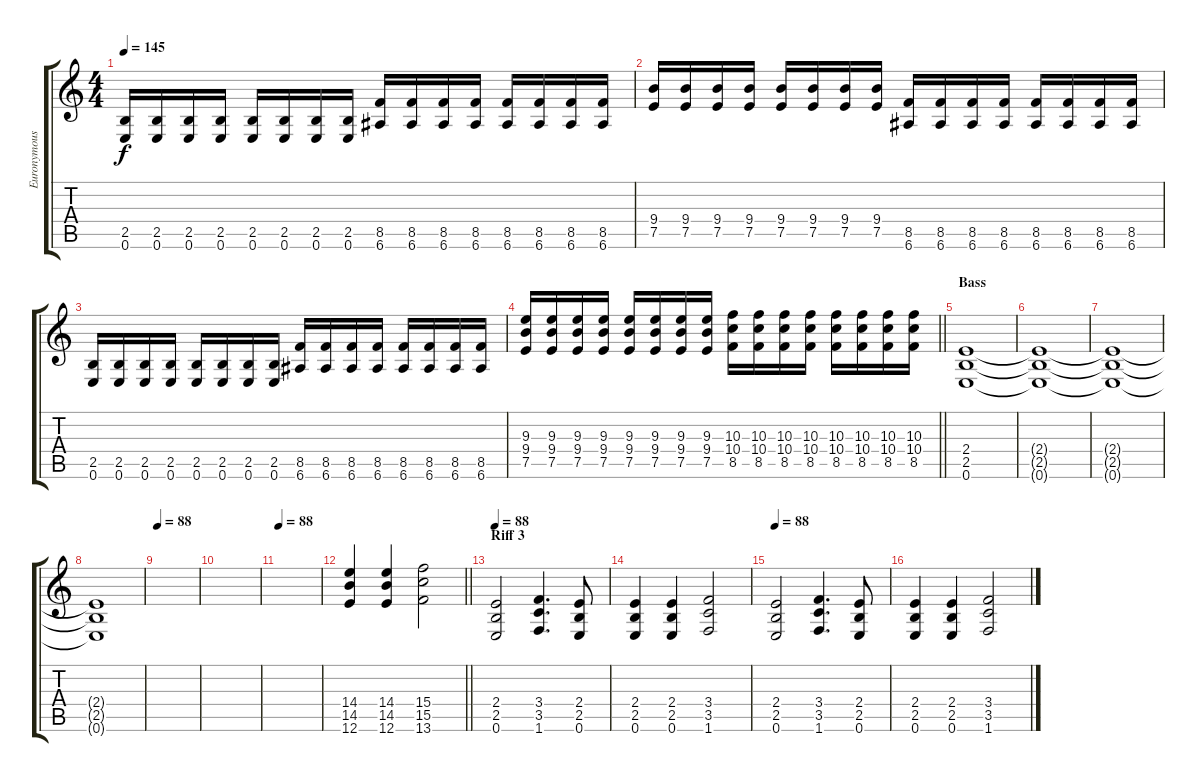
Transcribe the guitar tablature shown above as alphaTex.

\track ("Euronymous" "Euronymous") {instrument distortionguitar}
\staff {score tabs}
\tuning (E4 B3 G3 D3 A2 E2) {hide}
\ts (4 4)
\tempo 145
\clef g2
\ks c
(2.5 0.6).16{dy f} (2.5 0.6).16 (2.5 0.6).16 (2.5 0.6).16 (2.5 0.6).16 (2.5 0.6).16 (2.5 0.6).16 (2.5 0.6).16 (8.5 6.6).16 (8.5 6.6).16 (8.5 6.6).16 (8.5 6.6).16 (8.5 6.6).16 (8.5 6.6).16 (8.5 6.6).16 (8.5 6.6).16 |
(9.4 7.5).16 (9.4 7.5).16 (9.4 7.5).16 (9.4 7.5).16 (9.4 7.5).16 (9.4 7.5).16 (9.4 7.5).16 (9.4 7.5).16 (8.5 6.6).16 (8.5 6.6).16 (8.5 6.6).16 (8.5 6.6).16 (8.5 6.6).16 (8.5 6.6).16 (8.5 6.6).16 (8.5 6.6).16 |
(2.5 0.6).16 (2.5 0.6).16 (2.5 0.6).16 (2.5 0.6).16 (2.5 0.6).16 (2.5 0.6).16 (2.5 0.6).16 (2.5 0.6).16 (8.5 6.6).16 (8.5 6.6).16 (8.5 6.6).16 (8.5 6.6).16 (8.5 6.6).16 (8.5 6.6).16 (8.5 6.6).16 (8.5 6.6).16 |
\barLineRight lightlight
(9.3 9.4 7.5).16 (9.3 9.4 7.5).16 (9.3 9.4 7.5).16 (9.3 9.4 7.5).16 (9.3 9.4 7.5).16 (9.3 9.4 7.5).16 (9.3 9.4 7.5).16 (9.3 9.4 7.5).16 (10.3 10.4 8.5).16 (10.3 10.4 8.5).16 (10.3 10.4 8.5).16 (10.3 10.4 8.5).16 (10.3 10.4 8.5).16 (10.3 10.4 8.5).16 (10.3 10.4 8.5).16 (10.3 10.4 8.5).16 |
\section ("" "Bass")
(2.4 2.5 0.6).1 |
(2.4{t} 2.5{t} 0.6{t}).1 |
(2.4{t} 2.5{t} 0.6{t}).1 |
(2.4{t} 2.5{t} 0.6{t}).1 |
\tempo 88
|
|
\tempo 88
|
\barLineRight lightlight
(14.4 14.5 12.6).4 (14.4 14.5 12.6).4 (15.4 15.5 13.6).2 |
\section ("" "Riff 3")
\tempo 88
(2.4 2.5 0.6).2{instrument distortionguitar} (3.4 3.5 1.6).4{d} (2.4 2.5 0.6).8 |
(2.4 2.5 0.6).4 (2.4 2.5 0.6).4 (3.4 3.5 1.6).2 |
\tempo 88
(2.4 2.5 0.6).2{instrument distortionguitar} (3.4 3.5 1.6).4{d} (2.4 2.5 0.6).8 |
(2.4 2.5 0.6).4 (2.4 2.5 0.6).4 (3.4 3.5 1.6).2
